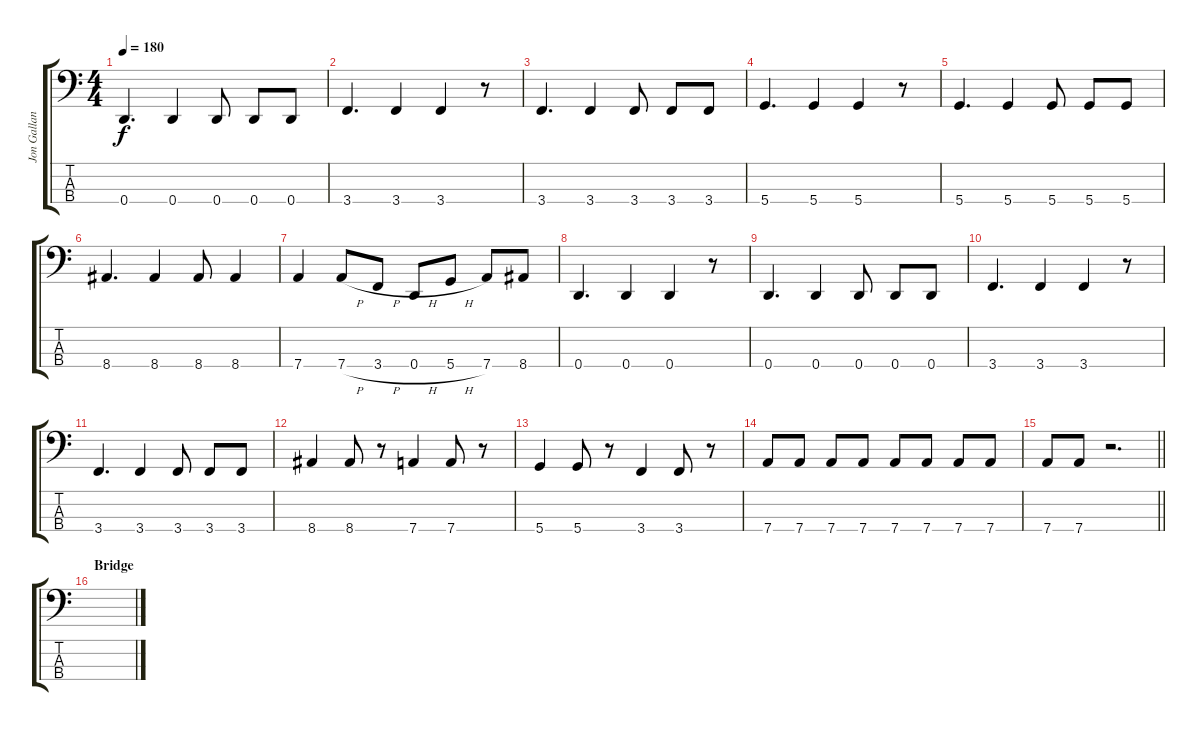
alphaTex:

\track ("Jon Gallant" "Jon Gallan") {instrument electricbassfinger}
\staff {score tabs}
\tuning (G2 D2 A1 D1) {hide}
\ts (4 4)
\tempo 180
\clef f4
\ks c
0.4.4{d dy f} 0.4.4 0.4.8 0.4.8 0.4.8 |
3.4.4{d} 3.4.4 3.4.4 r.8 |
3.4.4{d} 3.4.4 3.4.8 3.4.8 3.4.8 |
5.4.4{d} 5.4.4 5.4.4 r.8 |
5.4.4{d} 5.4.4 5.4.8 5.4.8 5.4.8 |
8.4.4{d} 8.4.4 8.4.8 8.4.4 |
7.4.4 7.4{h}.8 3.4{h}.8 0.4{h}.8 5.4{h}.8 7.4.8 8.4.8 |
0.4.4{d} 0.4.4 0.4.4 r.8 |
0.4.4{d} 0.4.4 0.4.8 0.4.8 0.4.8 |
3.4.4{d} 3.4.4 3.4.4 r.8 |
3.4.4{d} 3.4.4 3.4.8 3.4.8 3.4.8 |
8.4.4 8.4.8 r.8 7.4.4 7.4.8 r.8 |
5.4.4 5.4.8 r.8 3.4.4 3.4.8 r.8 |
7.4.8 7.4.8 7.4.8 7.4.8 7.4.8 7.4.8 7.4.8 7.4.8 |
\barLineRight lightlight
7.4.8 7.4.8 r.2{d} |
\section ("" "Bridge")
